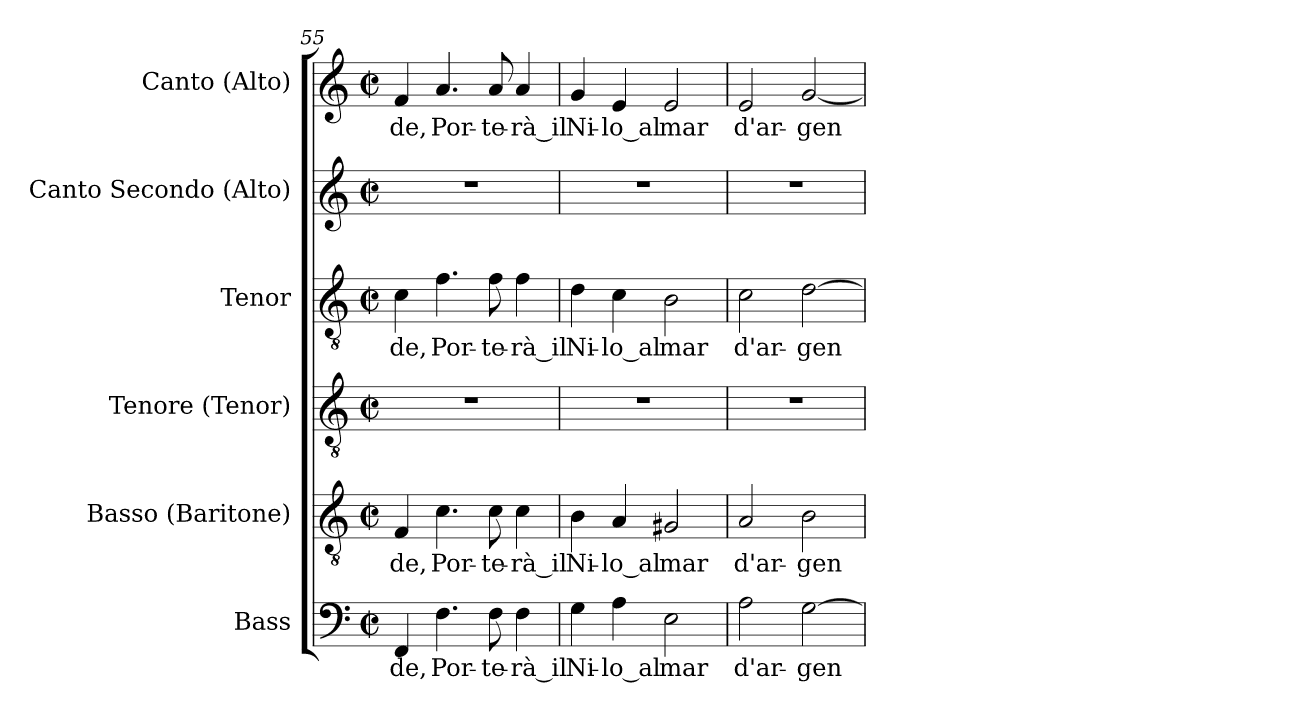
**kern	**text	**kern	**text	**kern	**kern	**text	**kern	**kern	**text
*part6	*part6	*part5	*part5	*part4	*part3	*part3	*part2	*part1	*part1
*staff6	*staff6	*staff5	*staff5	*staff4	*staff3	*staff3	*staff2	*staff1	*staff1
*I"Bass	*	*I"Basso (Baritone)	*	*I"Tenore (Tenor)	*I"Tenor	*	*I"Canto Secondo (Alto)	*I"Canto (Alto)	*
*I'B.	*	*I'Bar.	*	*I'T.	*I'T.	*	*I'A.	*I'A.	*
*clefF4	*	*clefGv2	*	*clefGv2	*clefGv2	*	*clefG2	*clefG2	*
*	*	*ITrd7c12	*	*ITrd7c12	*ITrd7c12	*	*	*	*
*k[]	*	*k[]	*	*k[]	*k[]	*	*k[]	*k[]	*
*C:	*	*C:	*	*C:	*C:	*	*C:	*C:	*
*M2/2	*	*M2/2	*	*M2/2	*M2/2	*	*M2/2	*M2/2	*
*met(c|)	*	*met(c|)	*	*met(c|)	*met(c|)	*	*met(c|)	*met(c|)	*
=55	=55	=55	=55	=55	=55	=55	=55	=55	=55
!	!LO:LY:b:color=#000000	!	!	!	!	!	!	!	!
!	!	!	!LO:LY:b:color=#000000	!	!	!	!	!	!
!	!	!	!	!	!	!LO:LY:b:color=#000000	!	!	!
!	!	!	!	!	!	!	!	!	!LO:LY:b:color=#000000
4FFi/	-de,	4FFi/	-de,	1r	4Ci\	-de,	1r	4fi/	-de,
!	!LO:LY:b:color=#000000	!	!	!	!	!	!	!	!
!	!	!	!LO:LY:b:color=#000000	!	!	!	!	!	!
!	!	!	!	!	!	!LO:LY:b:color=#000000	!	!	!
!	!	!	!	!	!	!	!	!	!LO:LY:b:color=#000000
4.Fi\	Por-	4.Ci\	Por-	.	4.Fi\	Por-	.	4.ai/	Por-
!	!LO:LY:b:color=#000000	!	!	!	!	!	!	!	!
!	!	!	!LO:LY:b:color=#000000	!	!	!	!	!	!
!	!	!	!	!	!	!LO:LY:b:color=#000000	!	!	!
!	!	!	!	!	!	!	!	!	!LO:LY:b:color=#000000
8Fi\	-te-	8Ci\	-te-	.	8Fi\	-te-	.	8ai/	-te-
!	!LO:LY:b:color=#000000	!	!	!	!	!	!	!	!
!	!	!	!LO:LY:b:color=#000000	!	!	!	!	!	!
!	!	!	!	!	!	!LO:LY:b:color=#000000	!	!	!
!	!	!	!	!	!	!	!	!	!LO:LY:b:color=#000000
4Fi\	-rà_il	4Ci\	-rà_il	.	4Fi\	-rà_il	.	4ai/	-rà_il
=56	=56	=56	=56	=56	=56	=56	=56	=56	=56
!	!LO:LY:b:color=#000000	!	!	!	!	!	!	!	!
!	!	!	!LO:LY:b:color=#000000	!	!	!	!	!	!
!	!	!	!	!	!	!LO:LY:b:color=#000000	!	!	!
!	!	!	!	!	!	!	!	!	!LO:LY:b:color=#000000
4Gi\	Ni-	4BBi\	Ni-	1r	4Di\	Ni-	1r	4gi/	Ni-
!	!LO:LY:b:color=#000000	!	!	!	!	!	!	!	!
!	!	!	!LO:LY:b:color=#000000	!	!	!	!	!	!
!	!	!	!	!	!	!LO:LY:b:color=#000000	!	!	!
!	!	!	!	!	!	!	!	!	!LO:LY:b:color=#000000
4Ai\	-lo_al	4AAi/	-lo_al	.	4Ci\	-lo_al	.	4ei/	-lo_al
!	!LO:LY:b:color=#000000	!	!	!	!	!	!	!	!
!	!	!	!LO:LY:b:color=#000000	!	!	!	!	!	!
!	!	!	!	!	!	!LO:LY:b:color=#000000	!	!	!
!	!	!	!	!	!	!	!	!	!LO:LY:b:color=#000000
2Ei\	mar	2GG#Xi/	mar	.	2BBi\	mar	.	2ei/	mar
=57	=57	=57	=57	=57	=57	=57	=57	=57	=57
!	!LO:LY:b:color=#000000	!	!	!	!	!	!	!	!
!	!	!	!LO:LY:b:color=#000000	!	!	!	!	!	!
!	!	!	!	!	!	!LO:LY:b:color=#000000	!	!	!
!	!	!	!	!	!	!	!	!	!LO:LY:b:color=#000000
2Ai\	d'ar-	2AAi/	d'ar-	1r	2Ci\	d'ar-	1r	2ei/	d'ar-
!	!LO:LY:b:color=#000000	!	!	!	!	!	!	!	!
!	!	!	!LO:LY:b:color=#000000	!	!	!	!	!	!
!	!	!	!	!	!	!LO:LY:b:color=#000000	!	!	!
!	!	!	!	!	!	!	!	!	!LO:LY:b:color=#000000
[2Gi\	-gen-	2BBi\	-gen-	.	[2Di\	-gen-	.	[2gi/	-gen-
=	=	=	=	=	=	=	=	=	=
*-	*-	*-	*-	*-	*-	*-	*-	*-	*-
